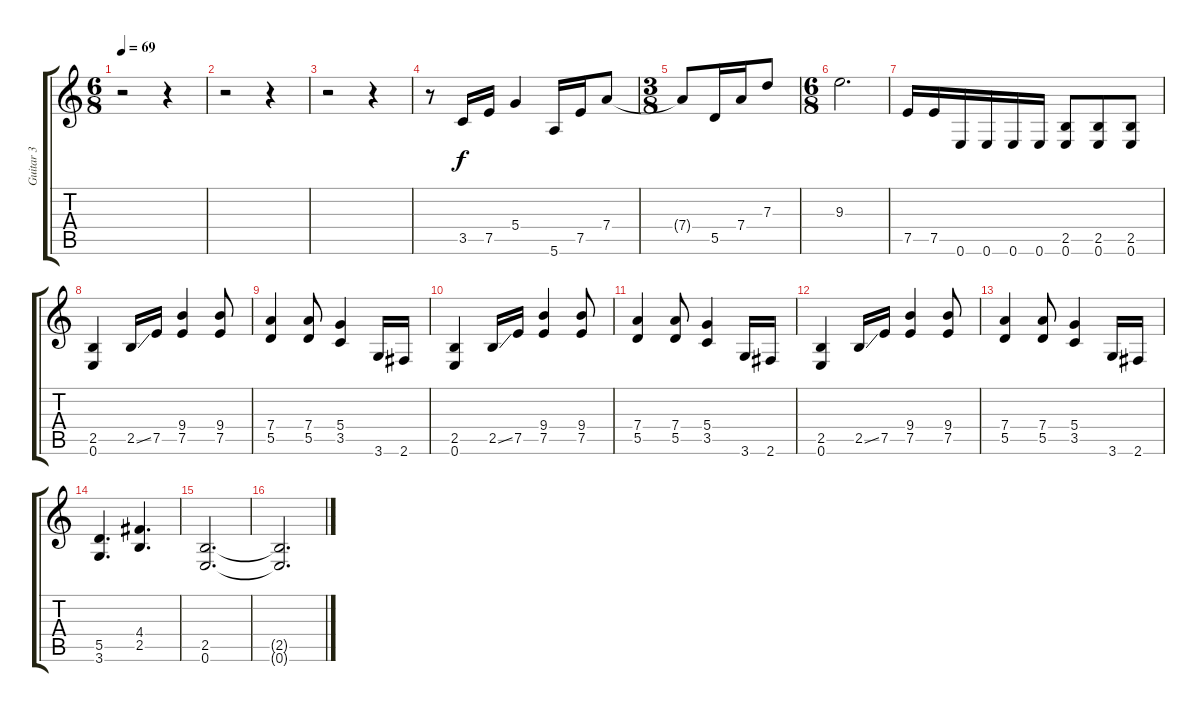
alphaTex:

\track ("Guitar 3" "Guitar 3") {instrument distortionguitar}
\staff {score tabs}
\tuning (E4 B3 G3 D3 A2 E2) {hide}
\ts (6 8)
\tempo 69
\clef g2
\ks c
r.2{dy f} r.4 |
r.2 r.4 |
r.2 r.4 |
r.8 3.5.16 7.5.16 5.4.4 5.6.16 7.5.16 7.4.8 |
\ts (3 8)
7.4{t}.8 5.5.16 7.4.16 7.3.8 |
\ts (6 8)
9.3.2{d} |
7.5.16 7.5.16 0.6.16 0.6.16 0.6.16 0.6.16 (2.5 0.6).8 (2.5 0.6).8 (2.5 0.6).8 |
(2.5 0.6).4 2.5{ss}.16 7.5.16 (9.4 7.5).4 (9.4 7.5).8 |
(7.4 5.5).4 (7.4 5.5).8 (5.4 3.5).4 3.6.16 2.6.16 |
(2.5 0.6).4 2.5{ss}.16 7.5.16 (9.4 7.5).4 (9.4 7.5).8 |
(7.4 5.5).4 (7.4 5.5).8 (5.4 3.5).4 3.6.16 2.6.16 |
(2.5 0.6).4 2.5{ss}.16 7.5.16 (9.4 7.5).4 (9.4 7.5).8 |
(7.4 5.5).4 (7.4 5.5).8 (5.4 3.5).4 3.6.16 2.6.16 |
(5.5 3.6).4{d} (4.4 2.5).4{d} |
(2.5 0.6).2{d} |
(2.5{t} 0.6{t}).2{d}
